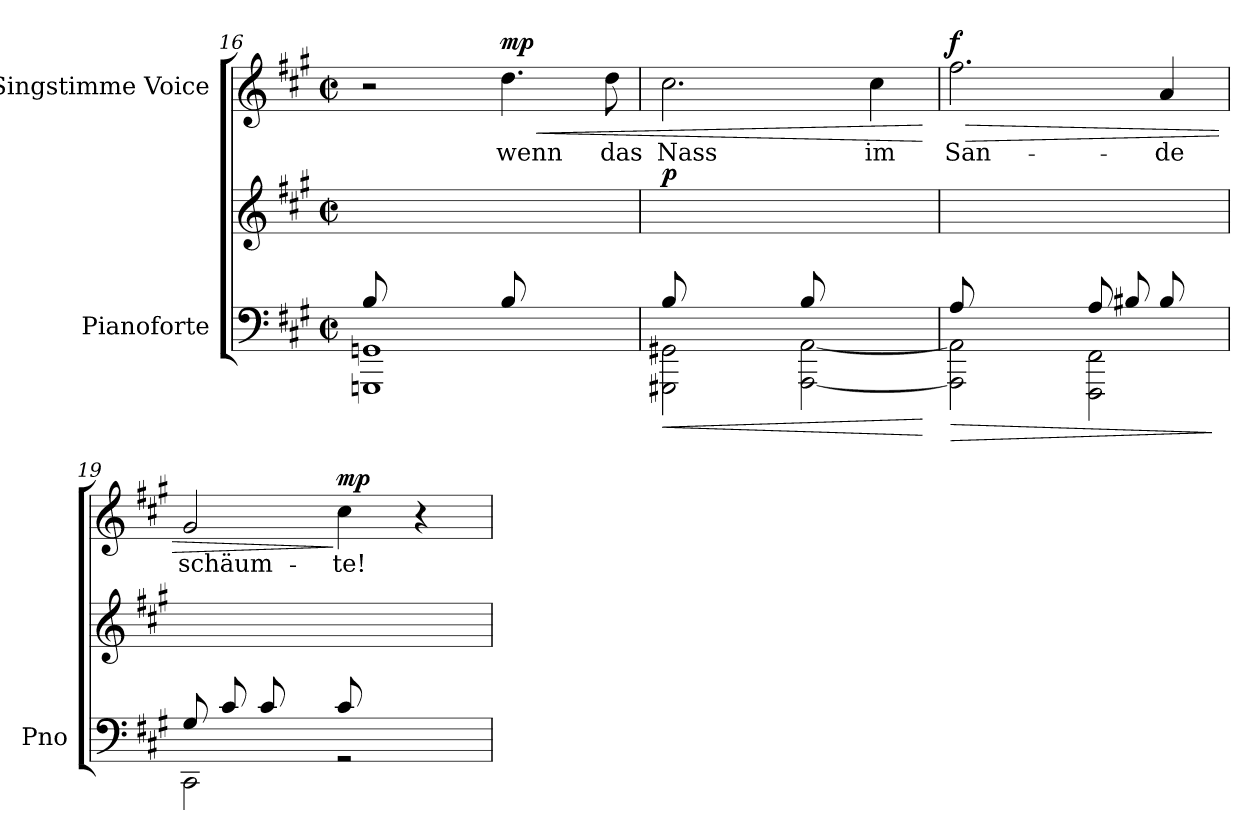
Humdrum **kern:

**kern	**kern	**dynam	**kern	**text	**dynam
*part2	*part2	*part2	*part1	*part1	*part1
*staff3	*staff2	*staff2/3	*staff1	*staff1	*staff1
*I"Pianoforte	*	*	*I"Singstimme Voice	*	*
*I'Pno	*	*	*	*	*
*clefF4	*clefG2	*	*clefG2	*	*
*k[f#c#g#]	*k[f#c#g#]	*	*k[f#c#g#]	*	*
*M2/2	*M2/2	*	*M2/2	*	*
*met(c|)	*met(c|)	*	*met(c|)	*	*
=16	=16	=16	=16	=16	=16
*^	*	*	*	*	*
8B/L	1GGGn 1GGn	8ryy	.	2r	.	.
4.ryy	.	8f#\	.	.	.	.
.	.	8f#\	.	.	.	.
.	.	8b\J	.	.	.	.
!	!	!	!	!	!LO:LY:b	!LO:HP:b
!	!	!	!	!	!	!LO:DY:n=1:a
8B/L	.	8ryy	.	4.dd\	wenn	< mp
4.ryy	.	8fn\	.	.	.	.
.	.	8f\	.	.	.	.
!	!	!	!	!	!LO:LY:b	!
.	.	8b\J	.	8dd\	das	.
=17	=17	=17	=17	=17	=17	=17
!	!	!	!LO:HP:b=2	!	!LO:LY:b	!
!	!	!	!LO:DY:n=1:a	!	!	!
8B/L	2GGG#X\ 2GG#X\	8ryy	< p	2.cc#\	Nass	.
4.ryy	.	8e#X\	.	.	.	.
.	.	8e#\	.	.	.	.
.	.	8b\J	.	.	.	.
8B/L	[2AAA\ [2AA\	8ryy	.	.	.	.
4.ryy	.	8e#\	.	.	.	.
!	!	!	!	!	!LO:LY:b	!
.	.	8e#\	.	4cc#\	im	.
.	.	8g#\J	.	.	.	.
*v	*v	*	*	*	*	*
.	.	[	.	.	[
=18	=18	=18	=18	=18	=18
!	!	!LO:HP:b=2	!	!LO:LY:b	!LO:HP:b
*^	*	*	*	*	*
!	!	!	!	!	!	!LO:DY:n=1:a
8A/L	2AAA\] 2AA\]	8ryy	>	2.ff#\	San-	> f
4.ryy	.	8f#\	.	.	.	.
.	.	8f#\	.	.	.	.
.	.	8a\J	.	.	.	.
8A/L	2FFF#\ 2FF#\	4.ryy	.	.	.	.
8B#X/	.	.	.	.	.	.
!	!	!	!	!	!LO:LY:b	!
8B#/	.	.	.	4a/	-de	.
8ryy	.	8d#X\J	.	.	.	.
*v	*v	*	*	*	*	*
.	.	]	.	.	.
=19	=19	=19	=19	=19	=19
*^	*	*	*	*	*
!	!	!	!	!	!LO:LY:b	!
8G#/L	2CC#\	4.ryy	.	2g#/	schäum-	.
8c#/	.	.	.	.	.	.
8c#/	.	.	.	.	.	.
8ryy	.	8e#X\J	.	.	.	.
!	!	!	!	!	!LO:LY:b	!LO:DY:n=1:a
8c#/L	2rGG	8ryy	.	4cc#\	-te!	] mp
4.ryy	.	8e#\	.	.	.	.
.	.	8e#\	.	4r	.	.
.	.	8g#\J	.	.	.	.
*v	*v	*	*	*	*	*
=	=	=	=	=	=
*-	*-	*-	*-	*-	*-
